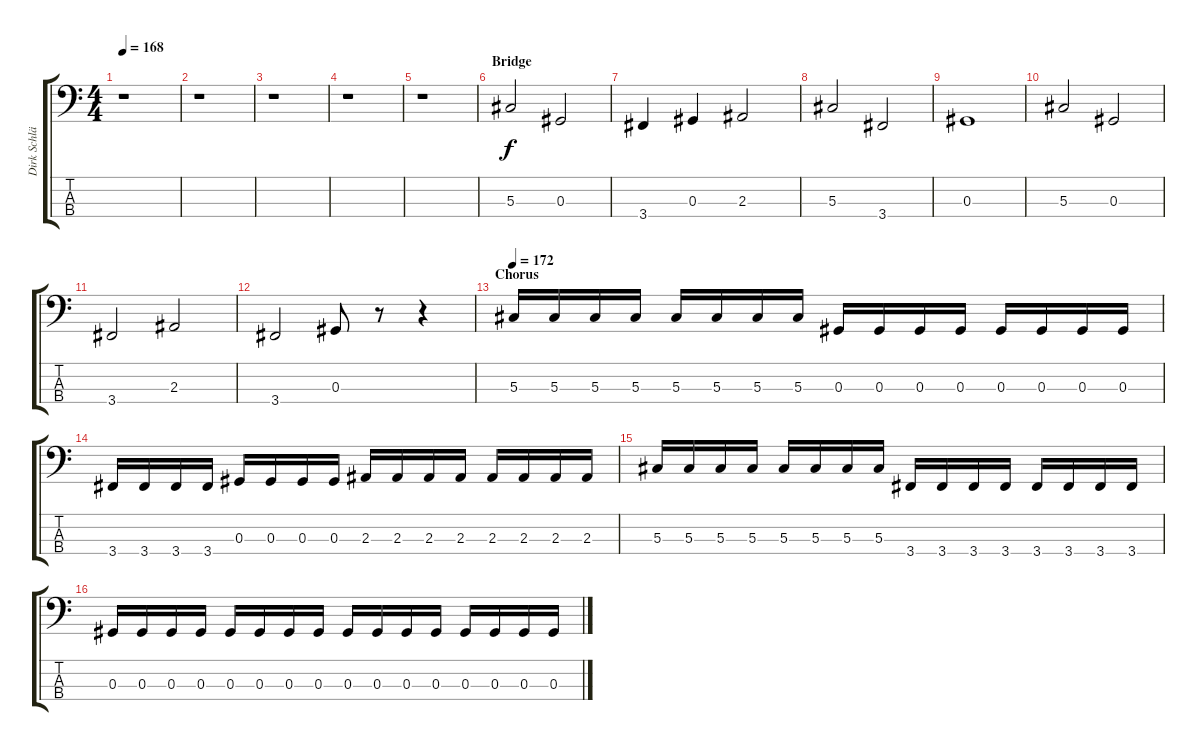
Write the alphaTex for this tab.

\track ("Dirk Schlächter - Bass" "Dirk Schlä") {instrument electricbassfinger}
\staff {score tabs}
\tuning (Gb2 Db2 Ab1 Eb1) {hide}
\ts (4 4)
\tempo 168
\clef f4
\ks c
r.1{dy f} |
r.1 |
r.1 |
r.1 |
r.1 |
\section ("" "Bridge")
5.3.2 0.3.2 |
3.4.4 0.3.4 2.3.2 |
5.3.2 3.4.2 |
0.3.1 |
5.3.2 0.3.2 |
3.4.2 2.3.2 |
3.4.2 0.3.8 r.8 r.4 |
\section ("" "Chorus")
\tempo 172
5.3.16 5.3.16 5.3.16 5.3.16 5.3.16 5.3.16 5.3.16 5.3.16 0.3.16 0.3.16 0.3.16 0.3.16 0.3.16 0.3.16 0.3.16 0.3.16 |
3.4.16 3.4.16 3.4.16 3.4.16 0.3.16 0.3.16 0.3.16 0.3.16 2.3.16 2.3.16 2.3.16 2.3.16 2.3.16 2.3.16 2.3.16 2.3.16 |
5.3.16 5.3.16 5.3.16 5.3.16 5.3.16 5.3.16 5.3.16 5.3.16 3.4.16 3.4.16 3.4.16 3.4.16 3.4.16 3.4.16 3.4.16 3.4.16 |
0.3.16 0.3.16 0.3.16 0.3.16 0.3.16 0.3.16 0.3.16 0.3.16 0.3.16 0.3.16 0.3.16 0.3.16 0.3.16 0.3.16 0.3.16 0.3.16
